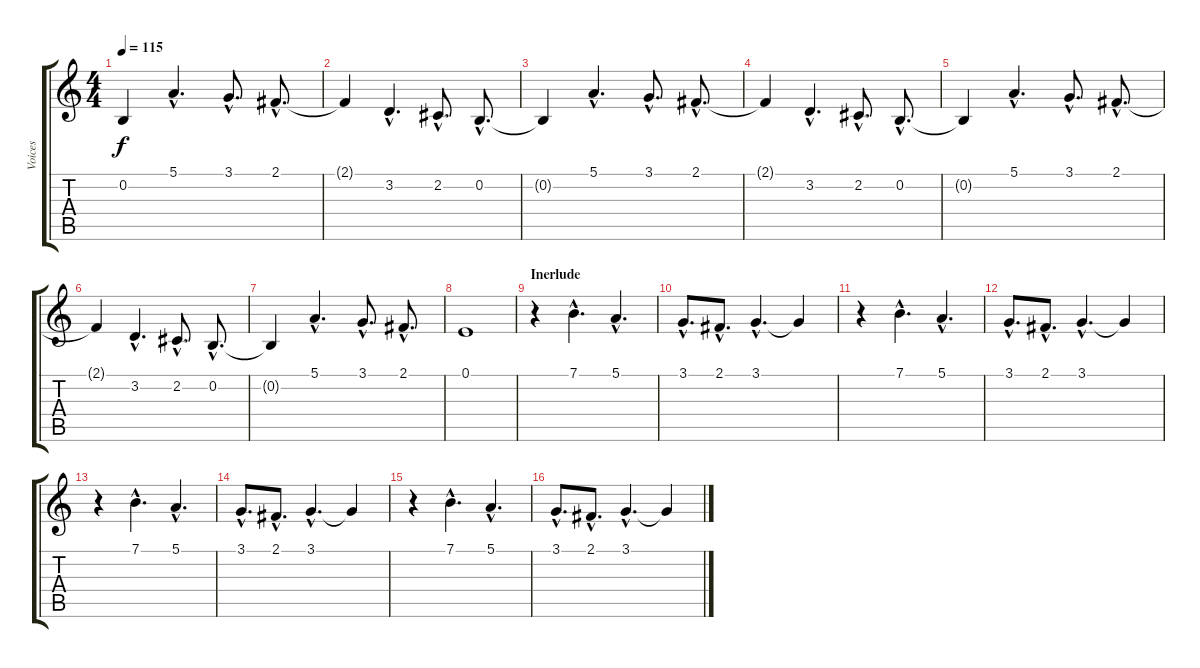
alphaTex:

\track ("Voices" "Voices") {instrument choiraahs}
\staff {score tabs}
\tuning (E4 B3 G3 D3 A2 E2) {hide}
\ts (4 4)
\tempo 115
\clef g2
\ks c
0.2{t}.4{dy f} 5.1{hac}.4{d} 3.1{hac}.8{d} 2.1{hac}.8{d} |
2.1{t}.4 3.2{hac}.4{d} 2.2{hac}.8{d} 0.2{hac}.8{d} |
0.2{t}.4 5.1{hac}.4{d} 3.1{hac}.8{d} 2.1{hac}.8{d} |
2.1{t}.4 3.2{hac}.4{d} 2.2{hac}.8{d} 0.2{hac}.8{d} |
0.2{t}.4 5.1{hac}.4{d} 3.1{hac}.8{d} 2.1{hac}.8{d} |
2.1{t}.4 3.2{hac}.4{d} 2.2{hac}.8{d} 0.2{hac}.8{d} |
0.2{t}.4 5.1{hac}.4{d} 3.1{hac}.8{d} 2.1{hac}.8{d} |
0.1.1 |
\section ("" "Inerlude")
r.4 7.1{hac}.4{d} 5.1{hac}.4{d} |
3.1{hac}.8{d} 2.1{hac}.8{d} 3.1{hac}.4{d} 3.1{t}.4 |
r.4 7.1{hac}.4{d} 5.1{hac}.4{d} |
3.1{hac}.8{d} 2.1{hac}.8{d} 3.1{hac}.4{d} 3.1{t}.4 |
r.4 7.1{hac}.4{d} 5.1{hac}.4{d} |
3.1{hac}.8{d} 2.1{hac}.8{d} 3.1{hac}.4{d} 3.1{t}.4 |
r.4 7.1{hac}.4{d} 5.1{hac}.4{d} |
3.1{hac}.8{d} 2.1{hac}.8{d} 3.1{hac}.4{d} 3.1{t}.4
